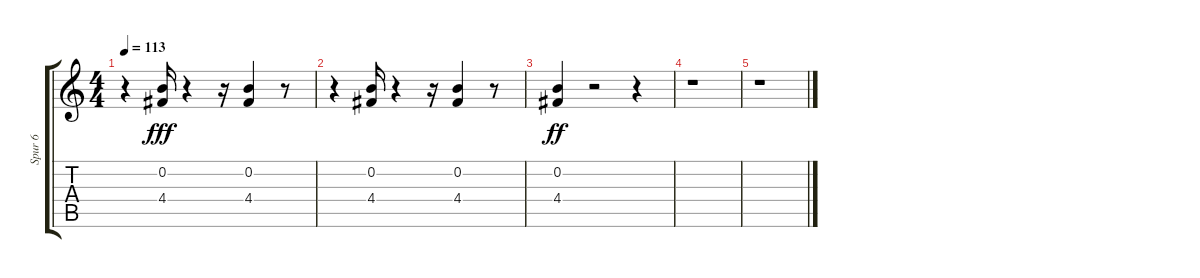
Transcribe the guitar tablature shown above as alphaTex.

\track ("Spur 6" "Spur 6") {instrument distortionguitar}
\staff {score tabs}
\tuning (E4 B3 G3 D3 A2 E2) {hide}
\ts (4 4)
\tempo 113
\clef g2
\ks c
r.4{dy fff} (0.2 4.4).16 r.4 r.16 (0.2 4.4).4 r.8 |
r.4 (0.2 4.4).16 r.4 r.16 (0.2 4.4).4 r.8 |
(0.2 4.4).4{dy ff} r.2 r.4 |
r.1 |
r.1
